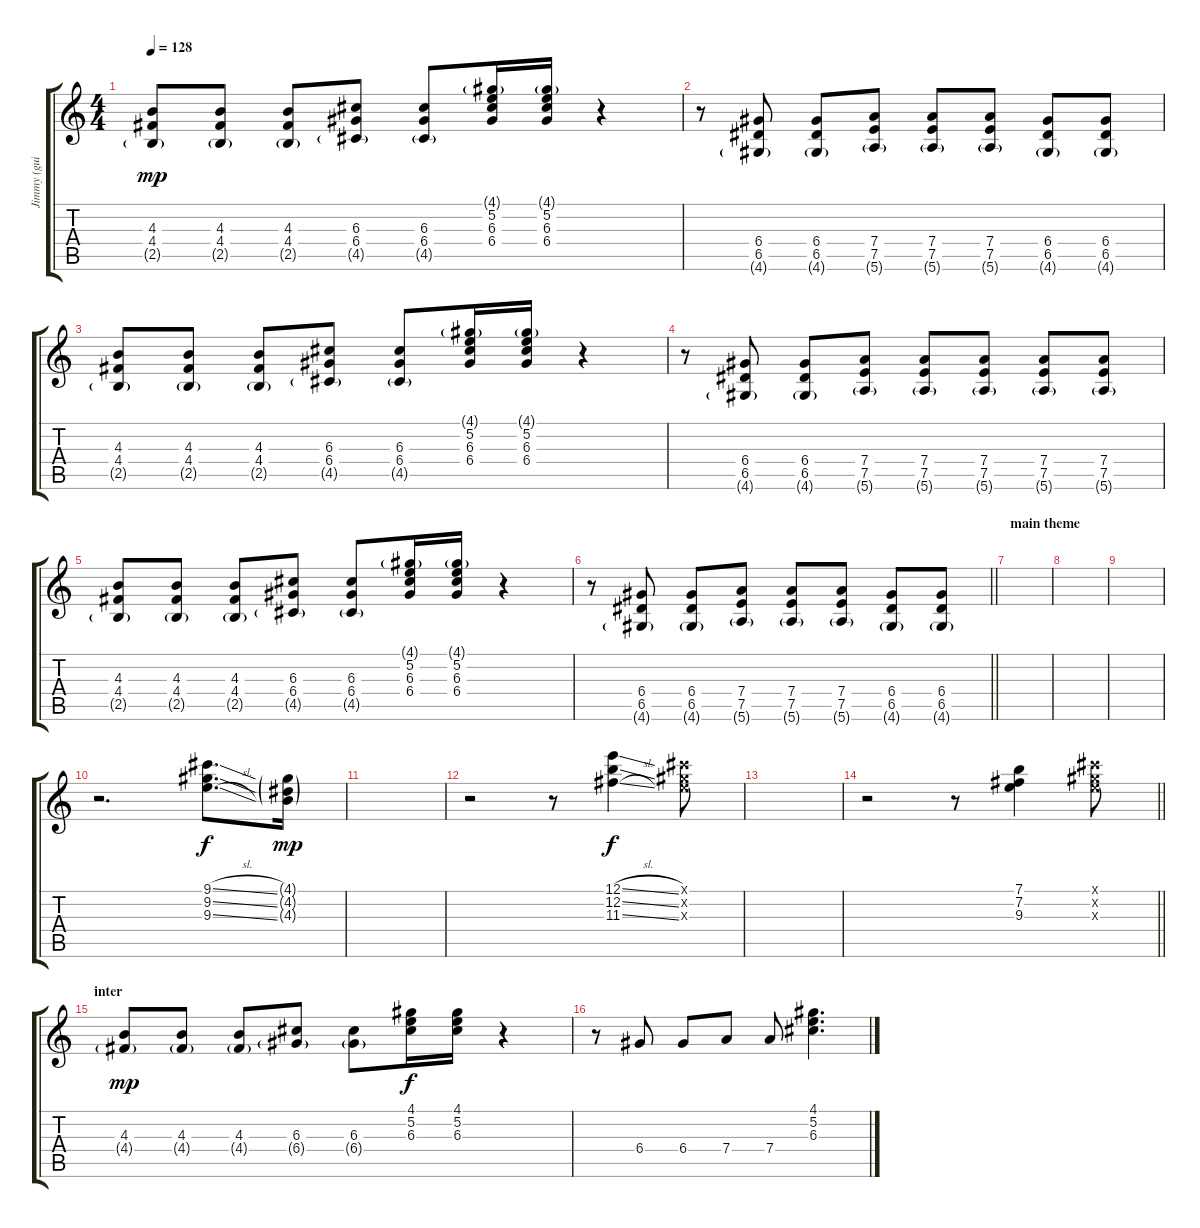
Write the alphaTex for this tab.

\track ("Jimmy (guitar)" "Jimmy (gui") {instrument electricguitarjazz}
\staff {score tabs}
\tuning (E4 B3 G3 D3 A2 E2) {hide}
\ts (4 4)
\tempo 128
\clef g2
\ks c
(4.3 4.4 2.5{g}).8{dy mp} (4.3 4.4 2.5{g}).8 (4.3 4.4 2.5{g}).8 (6.3 6.4 4.5{g}).8 (6.3 6.4 4.5{g}).8 (4.1{g} 5.2 6.3 6.4).16 (4.1{g} 5.2 6.3 6.4).16 r.4 |
r.8 (6.4 6.5 4.6{g}).8 (6.4 6.5 4.6{g}).8 (7.4 7.5 5.6{g}).8 (7.4 7.5 5.6{g}).8 (7.4 7.5 5.6{g}).8 (6.4 6.5 4.6{g}).8 (6.4 6.5 4.6{g}).8 |
(4.3 4.4 2.5{g}).8 (4.3 4.4 2.5{g}).8 (4.3 4.4 2.5{g}).8 (6.3 6.4 4.5{g}).8 (6.3 6.4 4.5{g}).8 (4.1{g} 5.2 6.3 6.4).16 (4.1{g} 5.2 6.3 6.4).16 r.4 |
r.8 (6.4 6.5 4.6{g}).8 (6.4 6.5 4.6{g}).8 (7.4 7.5 5.6{g}).8 (7.4 7.5 5.6{g}).8 (7.4 7.5 5.6{g}).8 (7.4 7.5 5.6{g}).8 (7.4 7.5 5.6{g}).8 |
(4.3 4.4 2.5{g}).8 (4.3 4.4 2.5{g}).8 (4.3 4.4 2.5{g}).8 (6.3 6.4 4.5{g}).8 (6.3 6.4 4.5{g}).8 (4.1{g} 5.2 6.3 6.4).16 (4.1{g} 5.2 6.3 6.4).16 r.4 |
\barLineRight lightlight
r.8 (6.4 6.5 4.6{g}).8 (6.4 6.5 4.6{g}).8 (7.4 7.5 5.6{g}).8 (7.4 7.5 5.6{g}).8 (7.4 7.5 5.6{g}).8 (6.4 6.5 4.6{g}).8 (6.4 6.5 4.6{g}).8 |
\section ("" "main theme")
|
|
|
r.2{d} (9.1{sl} 9.2{sl} 9.3{sl}).8{d dy f} (4.1{g} 4.2{g} 4.3{g}).16{dy mp} |
|
r.2 r.8 (12.1{sl} 12.2{sl} 11.3{sl}).4{dy f} (9.1{x} 9.2{x} 9.3{x}).8 |
|
\barLineRight lightlight
r.2 r.8 (7.1 7.2 9.3).4 (9.1{x} 9.2{x} 9.3{x}).8 |
\section ("" "inter")
(4.3 4.4{g}).8{dy mp} (4.3 4.4{g}).8 (4.3 4.4{g}).8 (6.3 6.4{g}).8 (6.3 6.4{g}).8 (4.1 5.2 6.3).16{dy f} (4.1 5.2 6.3).16 r.4 |
r.8 6.4.8 6.4.8 7.4.8 7.4.8 (4.1 5.2 6.3).4{d}
